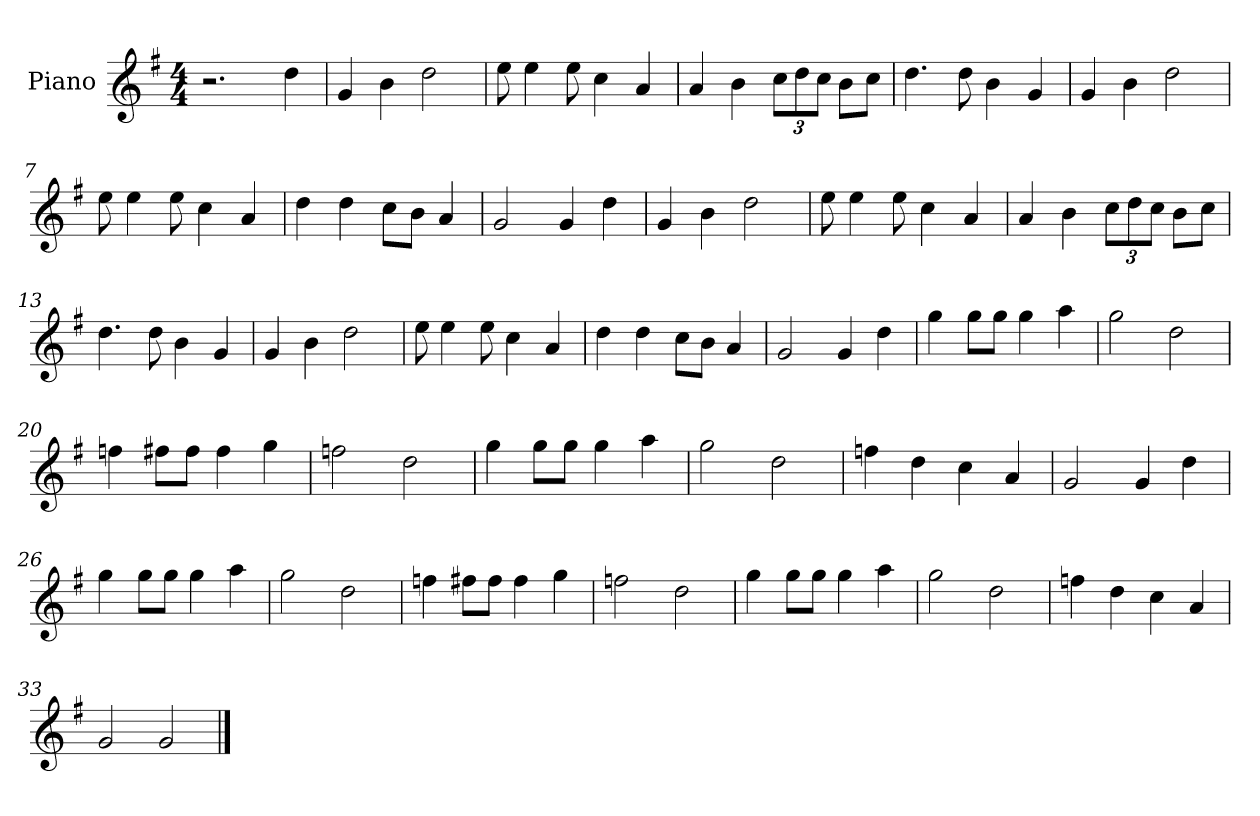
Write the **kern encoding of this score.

**kern
*part1
*staff1
*I"Piano
*I'Pno
*clefG2
*k[f#]
*M4/4
=1
2.r
4dd\
=2
4g/
4b\
2dd\
=3
8ee\
4ee\
8ee\
4cc\
4a/
=4
4a/
4b\
12cc\L
12dd\
12cc\J
8b\L
8cc\J
=5
4.dd\
8dd\
4b\
4g/
=6
4g/
4b\
2dd\
=7
8ee\
4ee\
8ee\
4cc\
4a/
=8
4dd\
4dd\
8cc\L
8b\J
4a/
=9
2g/
4g/
4dd\
=10
4g/
4b\
2dd\
=11
8ee\
4ee\
8ee\
4cc\
4a/
=12
4a/
4b\
12cc\L
12dd\
12cc\J
8b\L
8cc\J
=13
4.dd\
8dd\
4b\
4g/
=14
4g/
4b\
2dd\
=15
8ee\
4ee\
8ee\
4cc\
4a/
=16
4dd\
4dd\
8cc\L
8b\J
4a/
=17
2g/
4g/
4dd\
=18
4gg\
8gg\L
8gg\J
4gg\
4aa\
=19
2gg\
2dd\
=20
4ffn\
8ff#X\L
8ff#\J
4ff#\
4gg\
=21
2ffn\
2dd\
=22
4gg\
8gg\L
8gg\J
4gg\
4aa\
=23
2gg\
2dd\
=24
4ffn\
4dd\
4cc\
4a/
=25
2g/
4g/
4dd\
=26
4gg\
8gg\L
8gg\J
4gg\
4aa\
=27
2gg\
2dd\
=28
4ffn\
8ff#X\L
8ff#\J
4ff#\
4gg\
=29
2ffn\
2dd\
=30
4gg\
8gg\L
8gg\J
4gg\
4aa\
=31
2gg\
2dd\
=32
4ffn\
4dd\
4cc\
4a/
=33
2g/
2g/
==
*-
